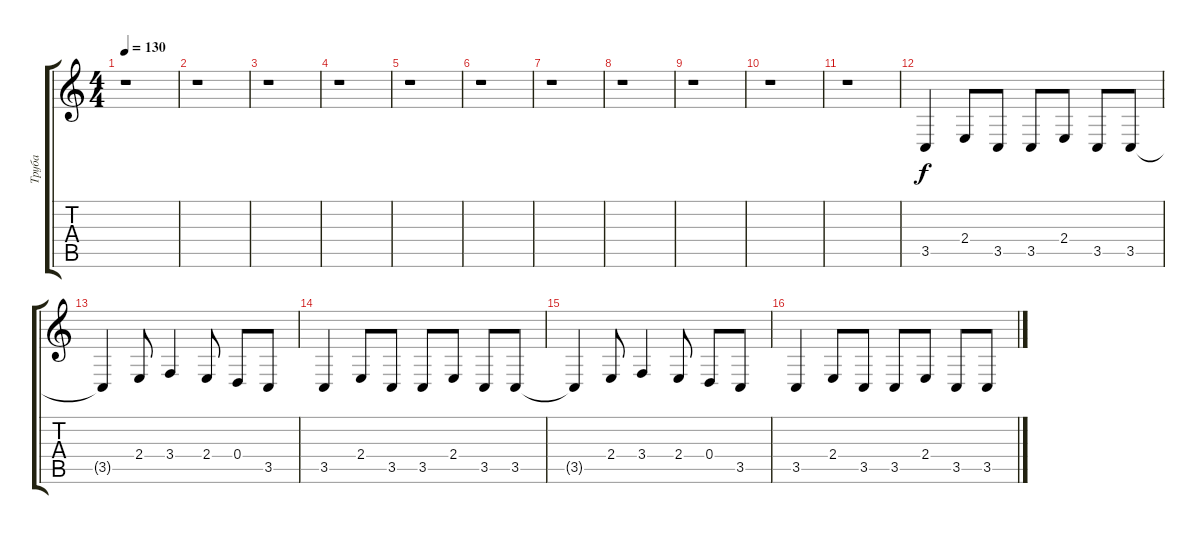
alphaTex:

\track ("Труба" "Труба") {instrument trumpet}
\staff {score tabs}
\tuning (E4 B3 G3 D3 A2 E2) {hide}
\ts (4 4)
\tempo 130
\clef g2
\ks c
r.1{dy f} |
r.1 |
r.1 |
r.1 |
r.1 |
r.1 |
r.1 |
r.1 |
r.1 |
r.1 |
r.1 |
3.5.4 2.4.8 3.5.8 3.5.8 2.4.8 3.5.8 3.5.8 |
3.5{t}.4 2.4.8 3.4.4 2.4.8 0.4.8 3.5.8 |
3.5.4 2.4.8 3.5.8 3.5.8 2.4.8 3.5.8 3.5.8 |
3.5{t}.4 2.4.8 3.4.4 2.4.8 0.4.8 3.5.8 |
3.5.4 2.4.8 3.5.8 3.5.8 2.4.8 3.5.8 3.5.8
